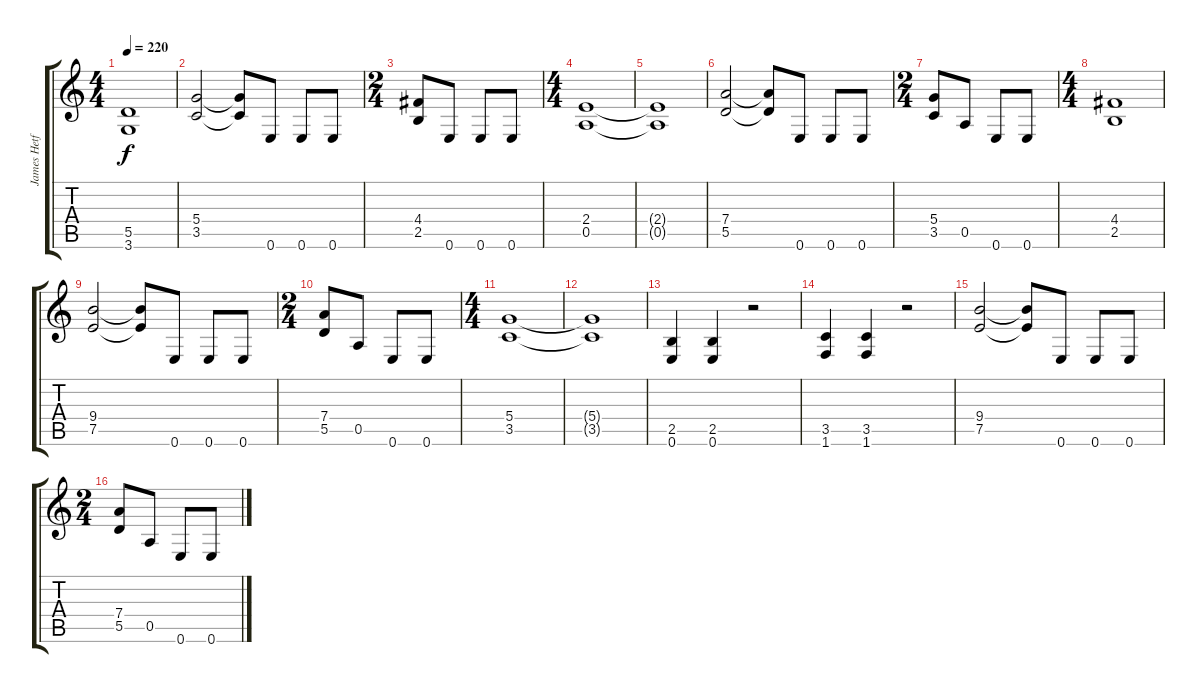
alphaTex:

\track ("James Hetfield (Rithm & Lead Guitars)" "James Hetf") {instrument distortionguitar}
\staff {score tabs}
\tuning (E4 B3 G3 D3 A2 E2) {hide}
\ts (4 4)
\tempo 220
\clef g2
\ks c
(5.5{t} 3.6{t}).1{dy f} |
(5.4 3.5).2 (5.4{t} 3.5{t}).8 0.6.8 0.6.8 0.6.8 |
\ts (2 4)
(4.4 2.5).8 0.6.8 0.6.8 0.6.8 |
\ts (4 4)
(2.4 0.5).1 |
(2.4{t} 0.5{t}).1 |
(7.4 5.5).2 (7.4{t} 5.5{t}).8 0.6.8 0.6.8 0.6.8 |
\ts (2 4)
(5.4 3.5).8 0.5.8 0.6.8 0.6.8 |
\ts (4 4)
(4.4 2.5).1 |
(9.4 7.5).2 (9.4{t} 7.5{t}).8 0.6.8 0.6.8 0.6.8 |
\ts (2 4)
(7.4 5.5).8 0.5.8 0.6.8 0.6.8 |
\ts (4 4)
(5.4 3.5).1 |
(5.4{t} 3.5{t}).1 |
(2.5 0.6).4 (2.5 0.6).4 r.2 |
(3.5 1.6).4 (3.5 1.6).4 r.2 |
(9.4 7.5).2 (9.4{t} 7.5{t}).8 0.6.8 0.6.8 0.6.8 |
\ts (2 4)
(7.4 5.5).8 0.5.8 0.6.8 0.6.8
